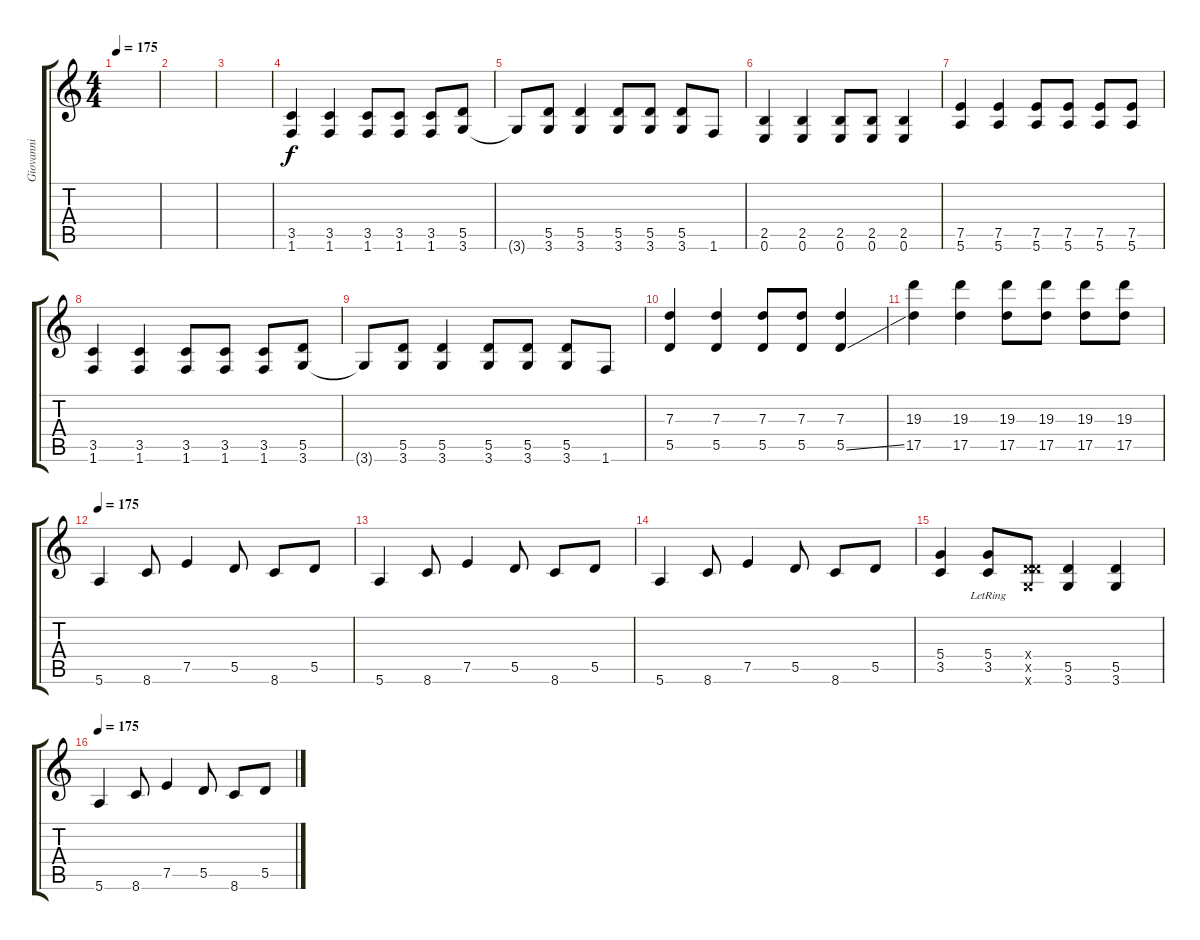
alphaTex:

\track ("Giovanni" "Giovanni") {instrument distortionguitar}
\staff {score tabs}
\tuning (E4 B3 G3 D3 A2 E2) {hide}
\ts (4 4)
\tempo 175
\clef g2
\ks c
|
|
|
(3.5 1.6).4 (3.5 1.6).4 (3.5 1.6).8 (3.5 1.6).8 (3.5 1.6).8 (5.5 3.6).8 |
3.6{t}.8 (5.5 3.6).8 (5.5 3.6).4 (5.5 3.6).8 (5.5 3.6).8 (5.5 3.6).8 1.6.8 |
(2.5 0.6).4 (2.5 0.6).4 (2.5 0.6).8 (2.5 0.6).8 (2.5 0.6).4 |
(7.5 5.6).4 (7.5 5.6).4 (7.5 5.6).8 (7.5 5.6).8 (7.5 5.6).8 (7.5 5.6).8 |
(3.5 1.6).4 (3.5 1.6).4 (3.5 1.6).8 (3.5 1.6).8 (3.5 1.6).8 (5.5 3.6).8 |
3.6{t}.8 (5.5 3.6).8 (5.5 3.6).4 (5.5 3.6).8 (5.5 3.6).8 (5.5 3.6).8 1.6.8 |
(7.3 5.5).4 (7.3 5.5).4 (7.3 5.5).8 (7.3 5.5).8 (7.3 5.5{ss}).4 |
(19.3 17.5).4 (19.3 17.5).4 (19.3 17.5).8 (19.3 17.5).8 (19.3 17.5).8 (19.3 17.5).8 |
\tempo 175
5.6.4 8.6.8 7.5.4 5.5.8 8.6.8 5.5.8 |
5.6.4 8.6.8 7.5.4 5.5.8 8.6.8 5.5.8 |
5.6.4 8.6.8 7.5.4 5.5.8 8.6.8 5.5.8 |
(5.4 3.5).4 (5.4 3.5{lr}).8 (0.4{x} 5.5{x} 3.6{x}).8 (5.5 3.6).4 (5.5 3.6).4 |
\tempo 175
5.6.4 8.6.8 7.5.4 5.5.8 8.6.8 5.5.8
